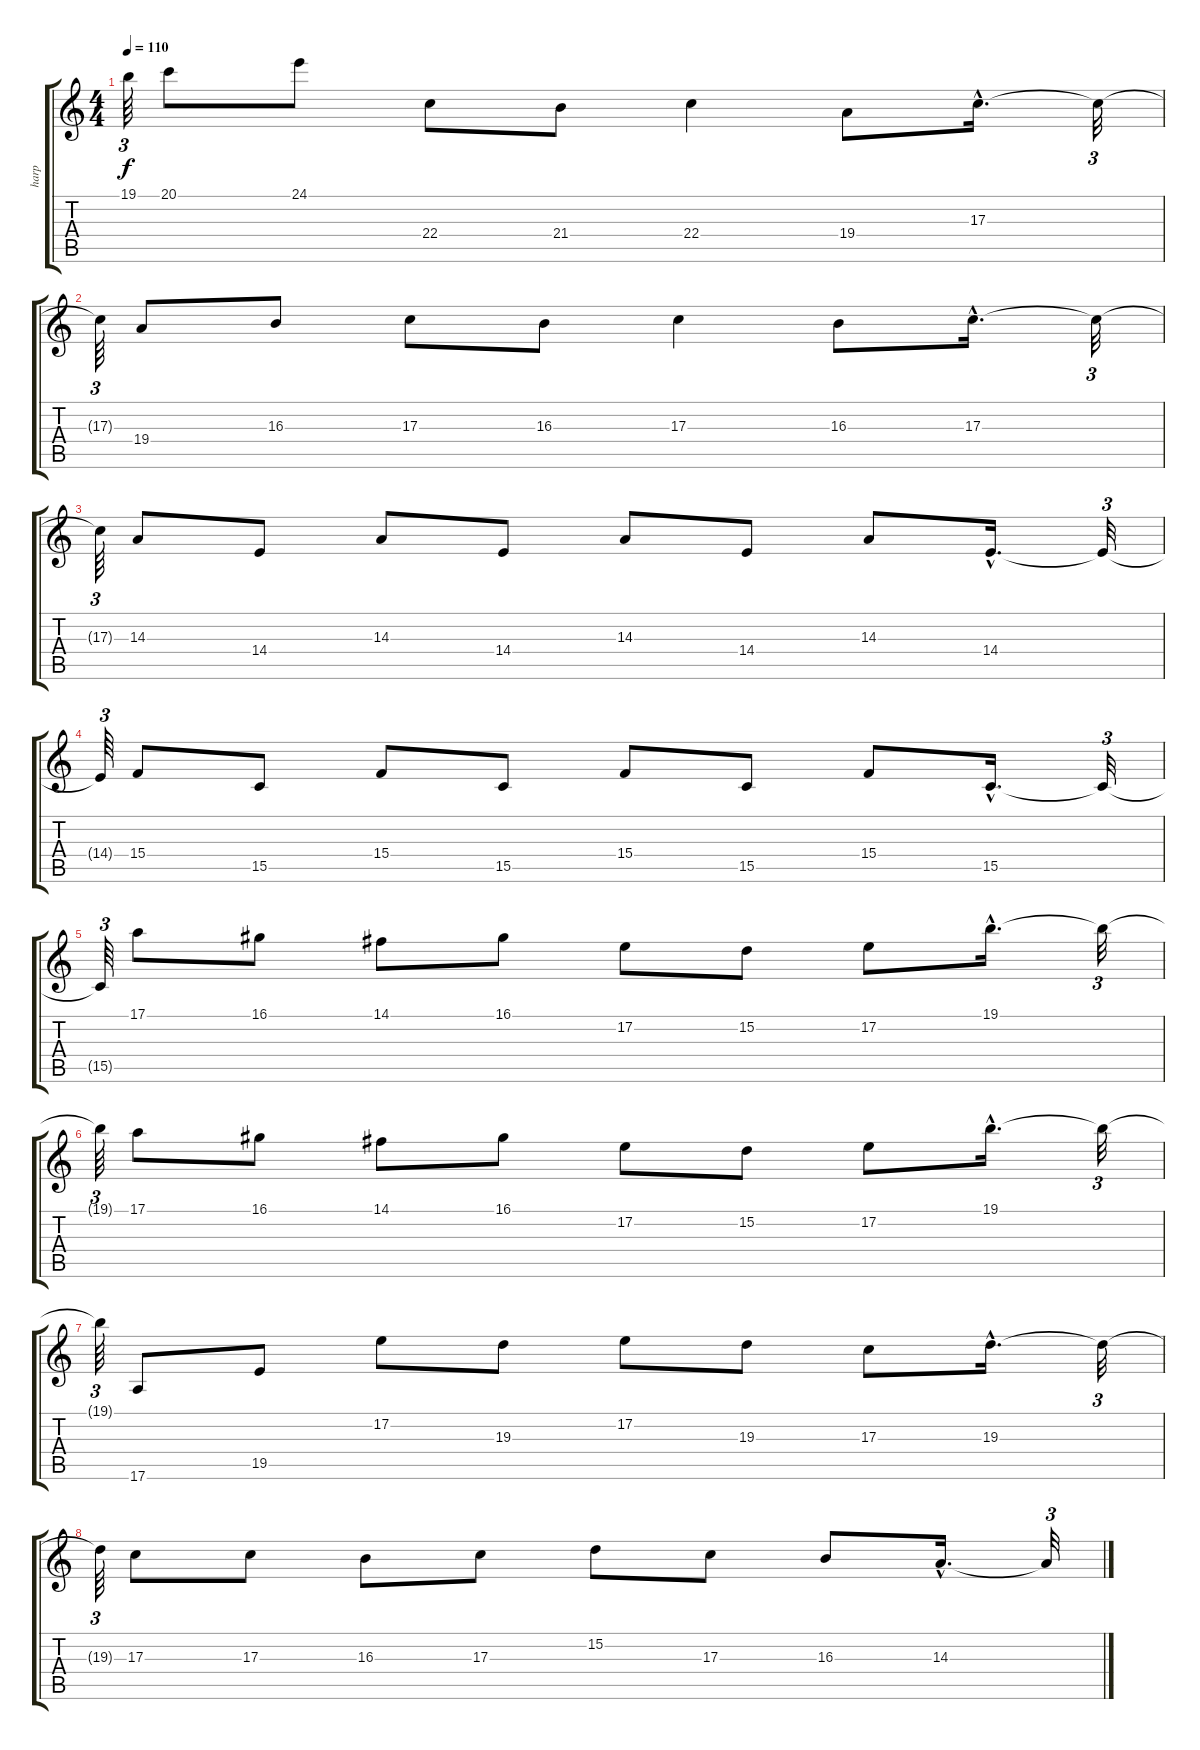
\track ("harp" "harp") {instrument orchestralharp}
\staff {score tabs}
\tuning (E4 B3 G3 D3 A2 E2) {hide}
\ts (4 4)
\tempo 110
\clef g2
\ks c
19.1{t}.64{tu (3 2) dy f} 20.1.8 24.1.8 22.4.8 21.4.8 22.4.4 19.4.8 17.3{hac}.16{d} 17.3{t}.32{tu (3 2)} |
17.3{t}.64{tu (3 2)} 19.4.8 16.3.8 17.3.8 16.3.8 17.3.4 16.3.8 17.3{hac}.16{d} 17.3{t}.32{tu (3 2)} |
17.3{t}.64{tu (3 2)} 14.3.8{instrument orchestralharp} 14.4.8 14.3.8 14.4.8 14.3.8 14.4.8 14.3.8 14.4{hac}.16{d} 14.4{t}.32{tu (3 2)} |
14.4{t}.64{tu (3 2)} 15.4.8 15.5.8 15.4.8 15.5.8 15.4.8 15.5.8 15.4.8 15.5{hac}.16{d} 15.5{t}.32{tu (3 2)} |
15.5{t}.64{tu (3 2)} 17.1.8 16.1.8 14.1.8 16.1.8 17.2.8 15.2.8 17.2.8 19.1{hac}.16{d} 19.1{t}.32{tu (3 2)} |
19.1{t}.64{tu (3 2)} 17.1.8 16.1.8 14.1.8 16.1.8 17.2.8 15.2.8 17.2.8 19.1{hac}.16{d} 19.1{t}.32{tu (3 2)} |
19.1{t}.64{tu (3 2)} 17.6.8 19.5.8 17.2.8 19.3.8 17.2.8 19.3.8 17.3.8 19.3{hac}.16{d} 19.3{t}.32{tu (3 2)} |
19.3{t}.64{tu (3 2)} 17.3.8 17.3.8 16.3.8 17.3.8 15.2.8 17.3.8 16.3.8 14.3{hac}.16{d} 14.3{t}.32{tu (3 2)}
